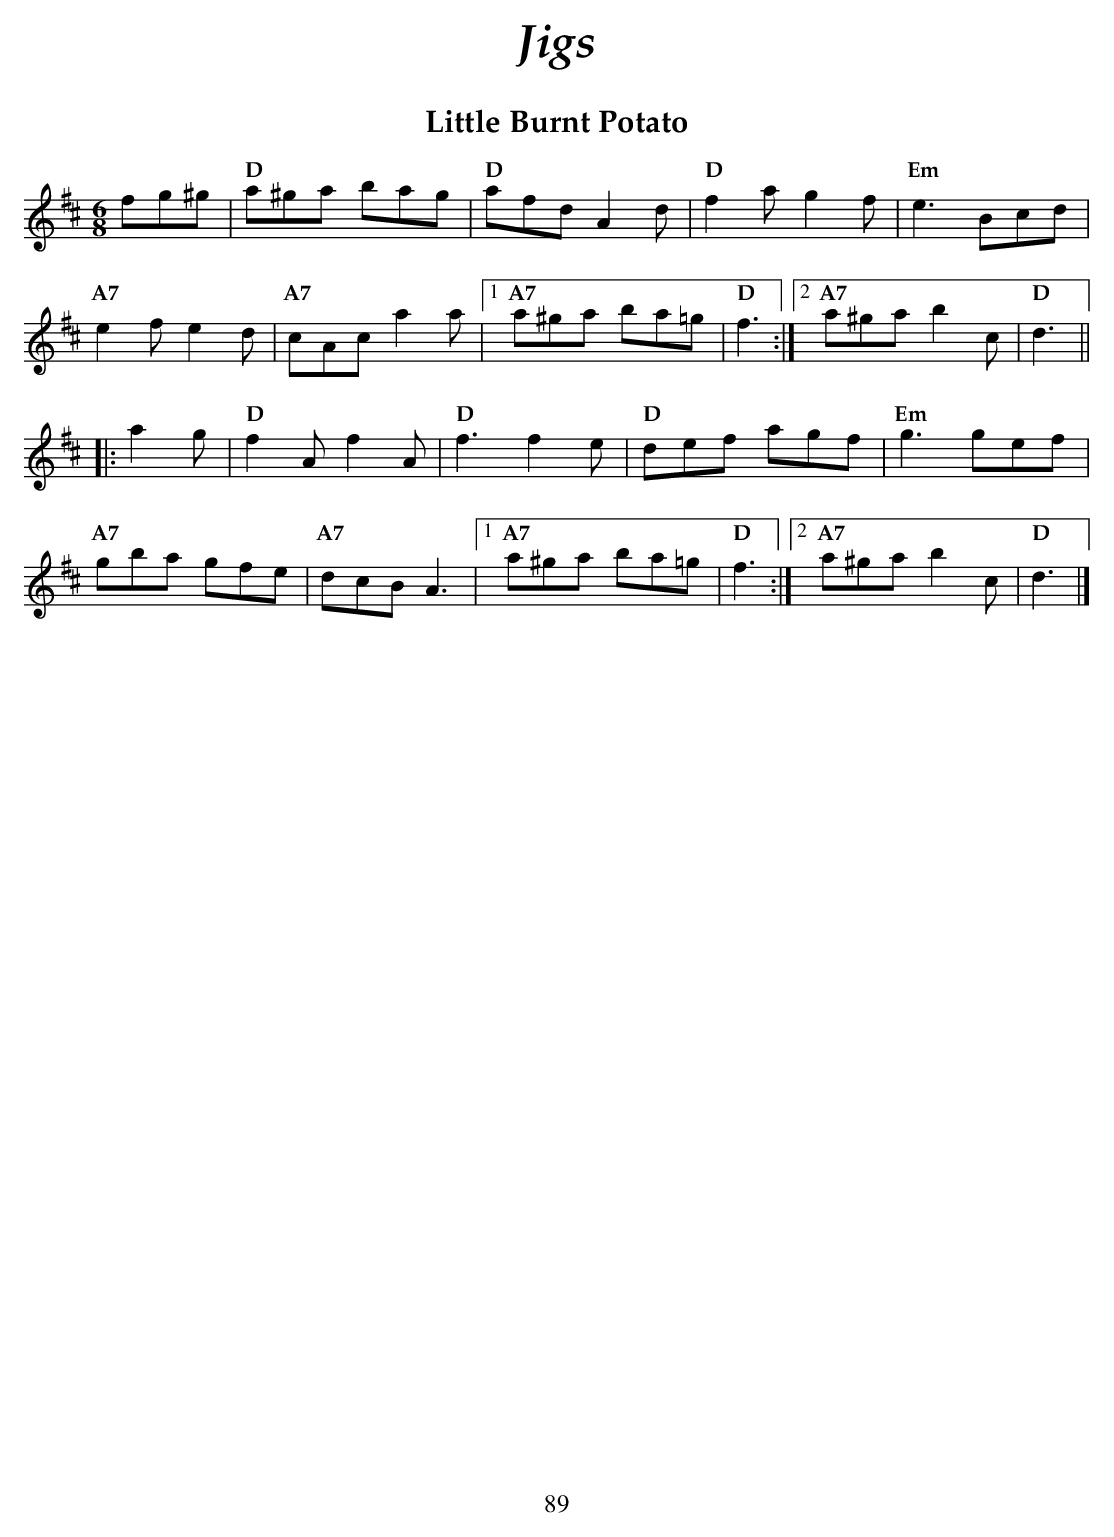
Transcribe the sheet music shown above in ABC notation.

X:1
T:Little Burnt Potato
M:6/8
L:1/8
K:D
  fg^g |\
   "D"  a^ga bag |  "D"  afd  A2d  | "D" f2a g2f     |  "Em" e3   Bcd |
   "A7" e2f e2d  |   "A7" cAc  a2a |1 "A7" a^ga ba=g | "D" f3        :|2 "A7" a^ga b2c | "D"  d3 ||
|:a2g|\
   "D"  f2A  f2A |  "D"  f3   f2e  | "D" def agf     |  "Em" g3   gef |
   "A7" gba gfe  |  "A7" dcB  A3   |1 "A7" a^ga ba=g | "D" f3        :|2 "A7" a^ga b2c | "D"  d3 |]
